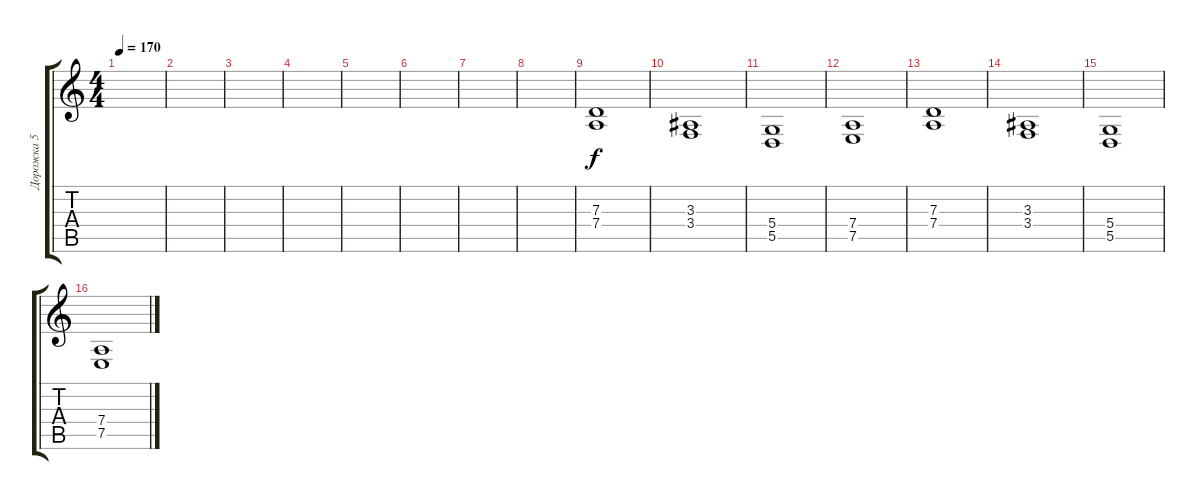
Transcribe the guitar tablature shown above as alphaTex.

\track ("Дорожка 5" "Дорожка 5") {instrument stringensemble1}
\staff {score tabs}
\tuning (E4 B3 G3 D3 A2 E2) {hide}
\ts (4 4)
\tempo 170
\clef g2
\ks c
|
|
|
|
|
|
|
|
(7.3 7.4).1 |
(3.3 3.4).1 |
(5.4 5.5).1 |
(7.4 7.5).1 |
(7.3 7.4).1 |
(3.3 3.4).1 |
(5.4 5.5).1 |
(7.4 7.5).1
